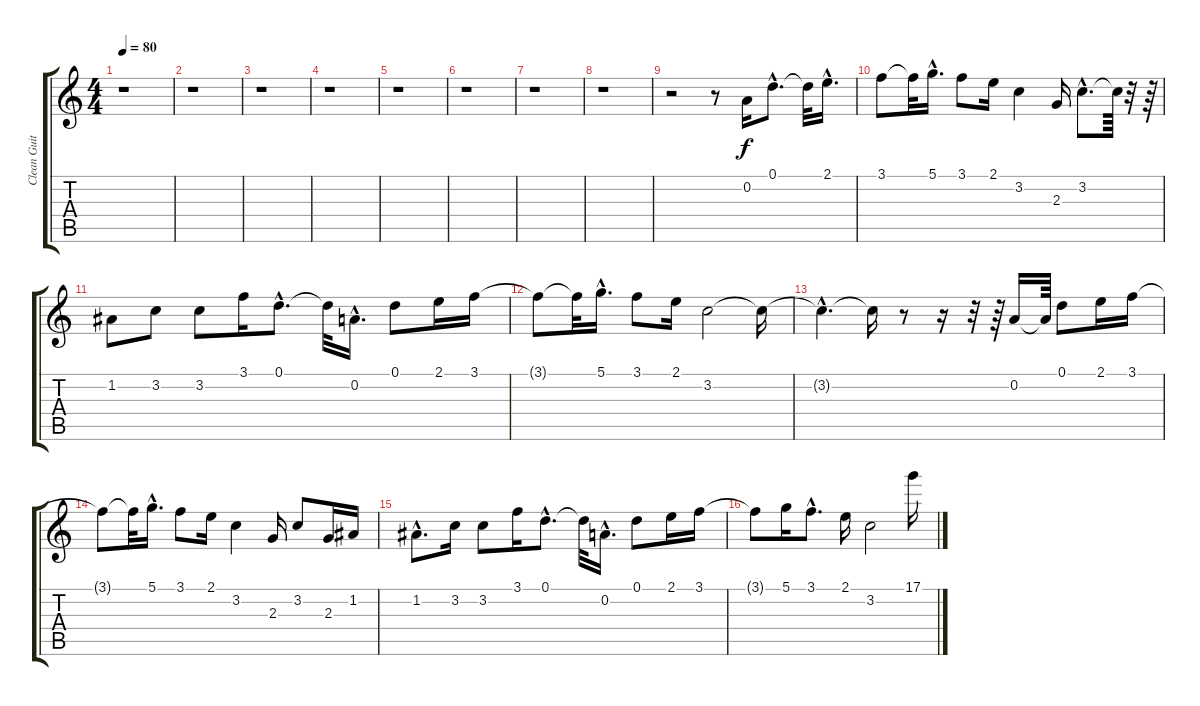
\track ("Clean Guitar 1" "Clean Guit") {instrument acousticguitarsteel}
\staff {score tabs}
\tuning (D4 A3 F3 C3 G2 D2) {hide}
\ts (4 4)
\tempo 80
\clef g2
\ks c
r.1{dy f instrument acousticguitarsteel} |
r.1 |
r.1 |
r.1 |
r.1 |
r.1 |
r.1 |
r.1 |
r.2 r.8 0.2.16 0.1{hac}.8{d} 0.1{t}.32 2.1{hac}.16{d} |
3.1.8 3.1{t}.32 5.1{hac}.16{d} 3.1.8 2.1.16 3.2.4 2.3.16 3.2{hac}.8{d} 3.2{t}.64 r.32 r.64 |
1.2.8 3.2.8 3.2.8 3.1.16 0.1{hac}.8{d} 0.1{t}.32 0.2{hac}.16{d} 0.1.8 2.1.16 3.1.16 |
3.1{t}.8 3.1{t}.32 5.1{hac}.16{d} 3.1.8 2.1.16 3.2.2 3.2{t}.16 |
3.2{hac t}.4{d} 3.2{t}.16 r.8 r.16 r.32 r.64 0.2.16 0.2{t}.64 0.1.8 2.1.16 3.1.16 |
3.1{t}.8 3.1{t}.32 5.1{hac}.16{d} 3.1.8 2.1.16 3.2.4 2.3.16 3.2.8 2.3.16 1.2.16 |
1.2{hac}.8{d} 3.2.16 3.2.8 3.1.16 0.1{hac}.8{d} 0.1{t}.32 0.2{hac}.16{d} 0.1.8 2.1.16 3.1.16 |
3.1{t}.8 5.1.16 3.1{hac}.8{d} 2.1.16 3.2.2 17.1.16
